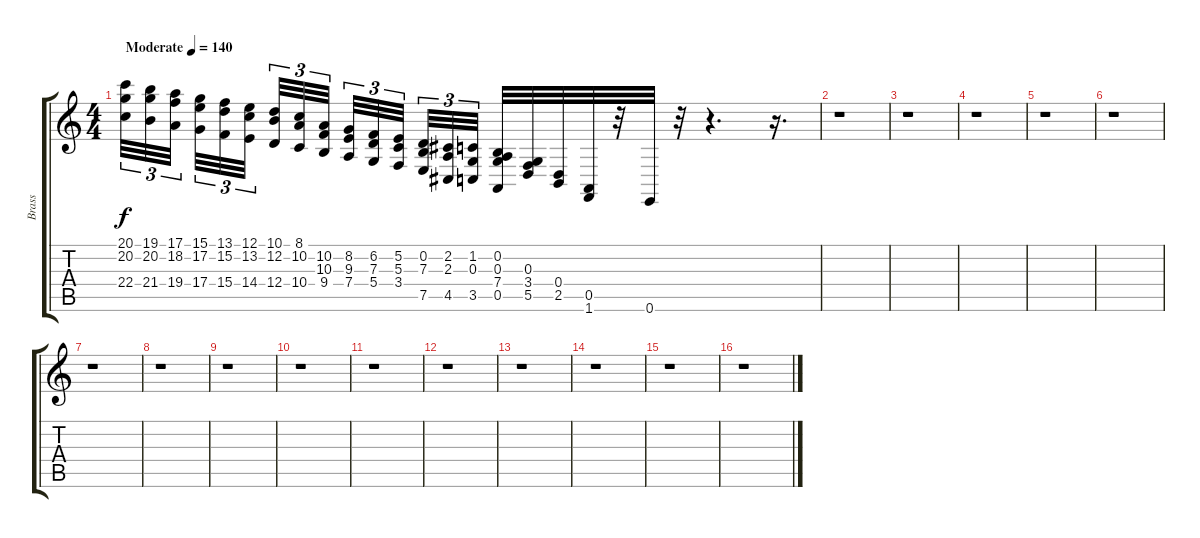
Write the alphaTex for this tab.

\track ("Brass" "Brass") {instrument brasssection}
\staff {score tabs}
\tuning (E4 B3 G3 D3 A2 E2) {hide}
\ts (4 4)
\tempo (140 "Moderate")
\clef g2
\ks c
(20.1 20.2 22.4).32{tu (3 2) dy f instrument brasssection} (19.1 20.2 21.4).32{tu (3 2)} (17.1 18.2 19.4).32{tu (3 2)} (15.1 17.2 17.4).32{tu (3 2)} (13.1 15.2 15.4).32{tu (3 2)} (12.1 13.2 14.4).32{tu (3 2)} (10.1 12.2 12.4).32{tu (3 2)} (8.1 10.2 10.4).32{tu (3 2)} (10.2 10.3 9.4).32{tu (3 2)} (8.2 9.3 7.4).32{tu (3 2)} (6.2 7.3 5.4).32{tu (3 2)} (5.2 5.3 3.4).32{tu (3 2)} (0.2 7.3 7.5).32{tu (3 2)} (2.2 2.3 4.5).32{tu (3 2)} (1.2 0.3 3.5).32{tu (3 2)} (0.2 0.3 7.4 0.5).32 (0.3 3.4 5.5).32 (0.4 2.5).32 (0.5 1.6).32 r.32 0.6.32 r.32 r.4{d} r.16{d} |
r.1 |
r.1 |
r.1 |
r.1 |
r.1 |
r.1 |
r.1 |
r.1 |
r.1 |
r.1 |
r.1 |
r.1 |
r.1 |
r.1 |
r.1
